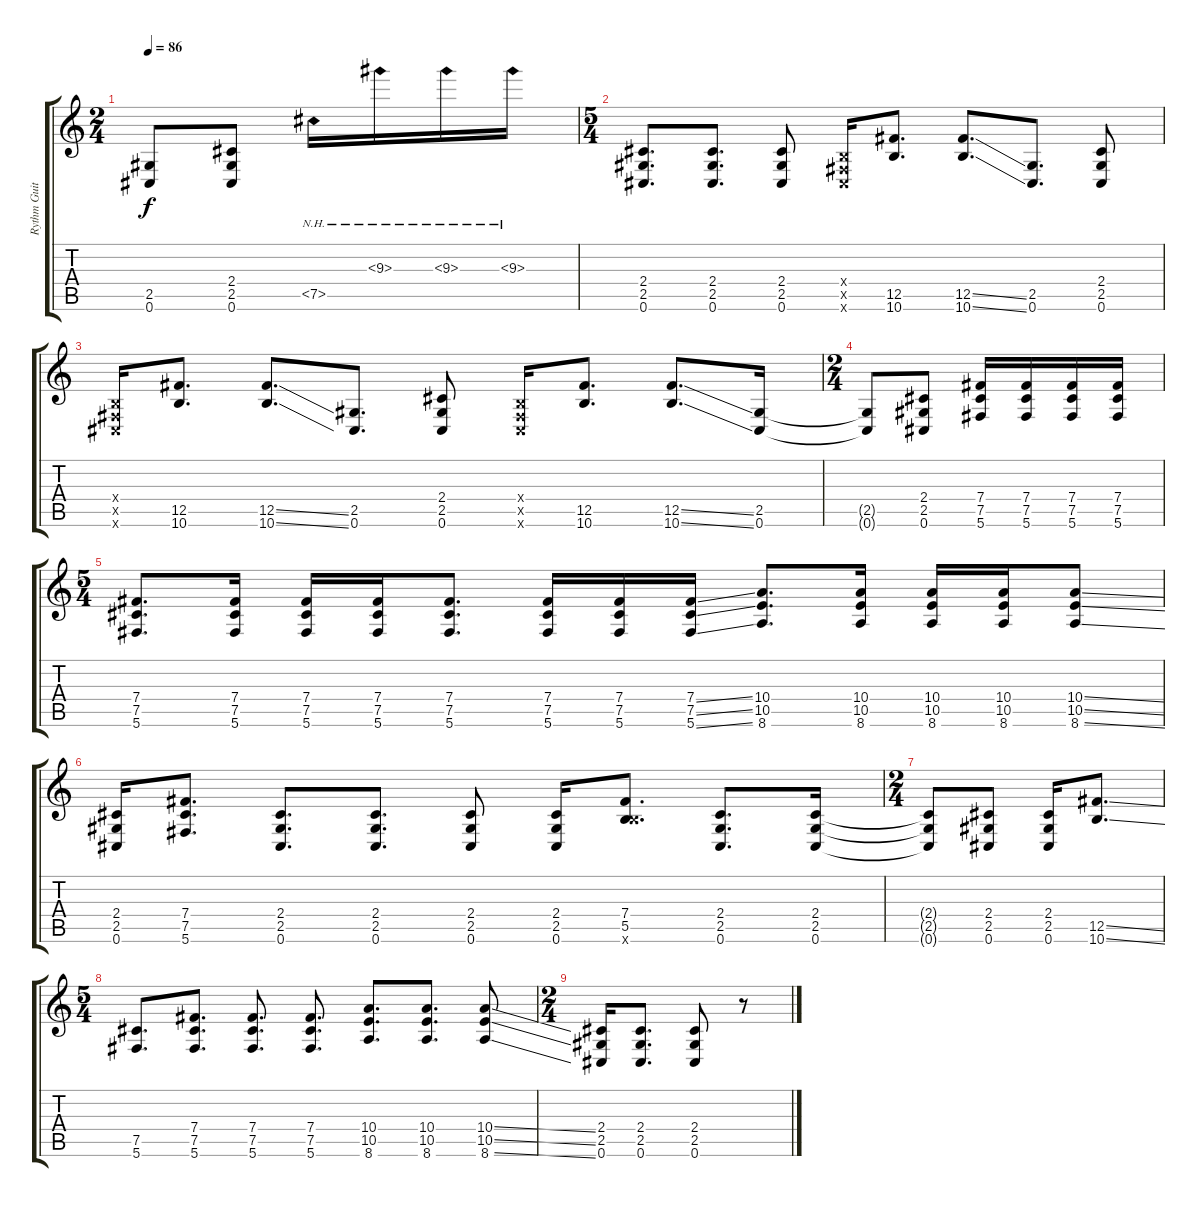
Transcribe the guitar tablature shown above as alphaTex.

\track ("Rythm Guitar (L)" "Rythm Guit") {instrument overdrivenguitar}
\staff {score tabs}
\tuning (Db4 Ab3 E3 B2 Gb2 Db2) {hide}
\ts (2 4)
\tempo 86
\clef g2
\ks c
(2.5{t} 0.6{t}).8{dy f} (2.4 2.5 0.6).8 7.5{nh}.16 9.3{nh}.16 9.3{nh}.16 9.3{nh}.16 |
\ts (5 4)
(2.4 2.5 0.6).8{d} (2.4 2.5 0.6).8{d} (2.4 2.5 0.6).8 (0.4{x} 0.5{x} 0.6{x}).16 (12.5 10.6).8{d} (12.5{ss} 10.6{ss}).8{d} (2.5 0.6).8{d} (2.4 2.5 0.6).8 |
(0.4{x} 0.5{x} 0.6{x}).16 (12.5 10.6).8{d} (12.5{ss} 10.6{ss}).8{d} (2.5 0.6).8{d} (2.4 2.5 0.6).8 (0.4{x} 0.5{x} 0.6{x}).16 (12.5 10.6).8{d} (12.5{ss} 10.6{ss}).8{d} (2.5 0.6).16 |
\ts (2 4)
(2.5{t} 0.6{t}).8 (2.4 2.5 0.6).8 (7.4 7.5 5.6).16 (7.4 7.5 5.6).16 (7.4 7.5 5.6).16 (7.4 7.5 5.6).16 |
\ts (5 4)
(7.4 7.5 5.6).8{d} (7.4 7.5 5.6).16 (7.4 7.5 5.6).16 (7.4 7.5 5.6).16 (7.4 7.5 5.6).8{d} (7.4 7.5 5.6).16 (7.4 7.5 5.6).16 (7.4{ss} 7.5{ss} 5.6{ss}).16 (10.4 10.5 8.6).8{d} (10.4 10.5 8.6).16 (10.4 10.5 8.6).16 (10.4 10.5 8.6).16 (10.4{ss} 10.5{ss} 8.6{ss}).8 |
(2.4 2.5 0.6).16 (7.4 7.5 5.6).8{d} (2.4 2.5 0.6).8{d} (2.4 2.5 0.6).8{d} (2.4 2.5 0.6).8 (2.4 2.5 0.6).16 (7.4 5.5 10.6{x}).8{d} (2.4 2.5 0.6).8{d} (2.4 2.5 0.6).16 |
\ts (2 4)
(2.4{t} 2.5{t} 0.6{t}).8 (2.4 2.5 0.6).8 (2.4 2.5 0.6).16 (12.5{ss} 10.6{ss}).8{d} |
\ts (5 4)
(7.5 5.6).8{d} (7.4 7.5 5.6).8{d} (7.4 7.5 5.6).8{d} (7.4 7.5 5.6).8{d} (10.4 10.5 8.6).8{d} (10.4 10.5 8.6).8{d} (10.4{ss} 10.5{ss} 8.6{ss}).8 |
\ts (2 4)
(2.4 2.5 0.6).16 (2.4 2.5 0.6).8{d} (2.4 2.5 0.6).8 r.8
